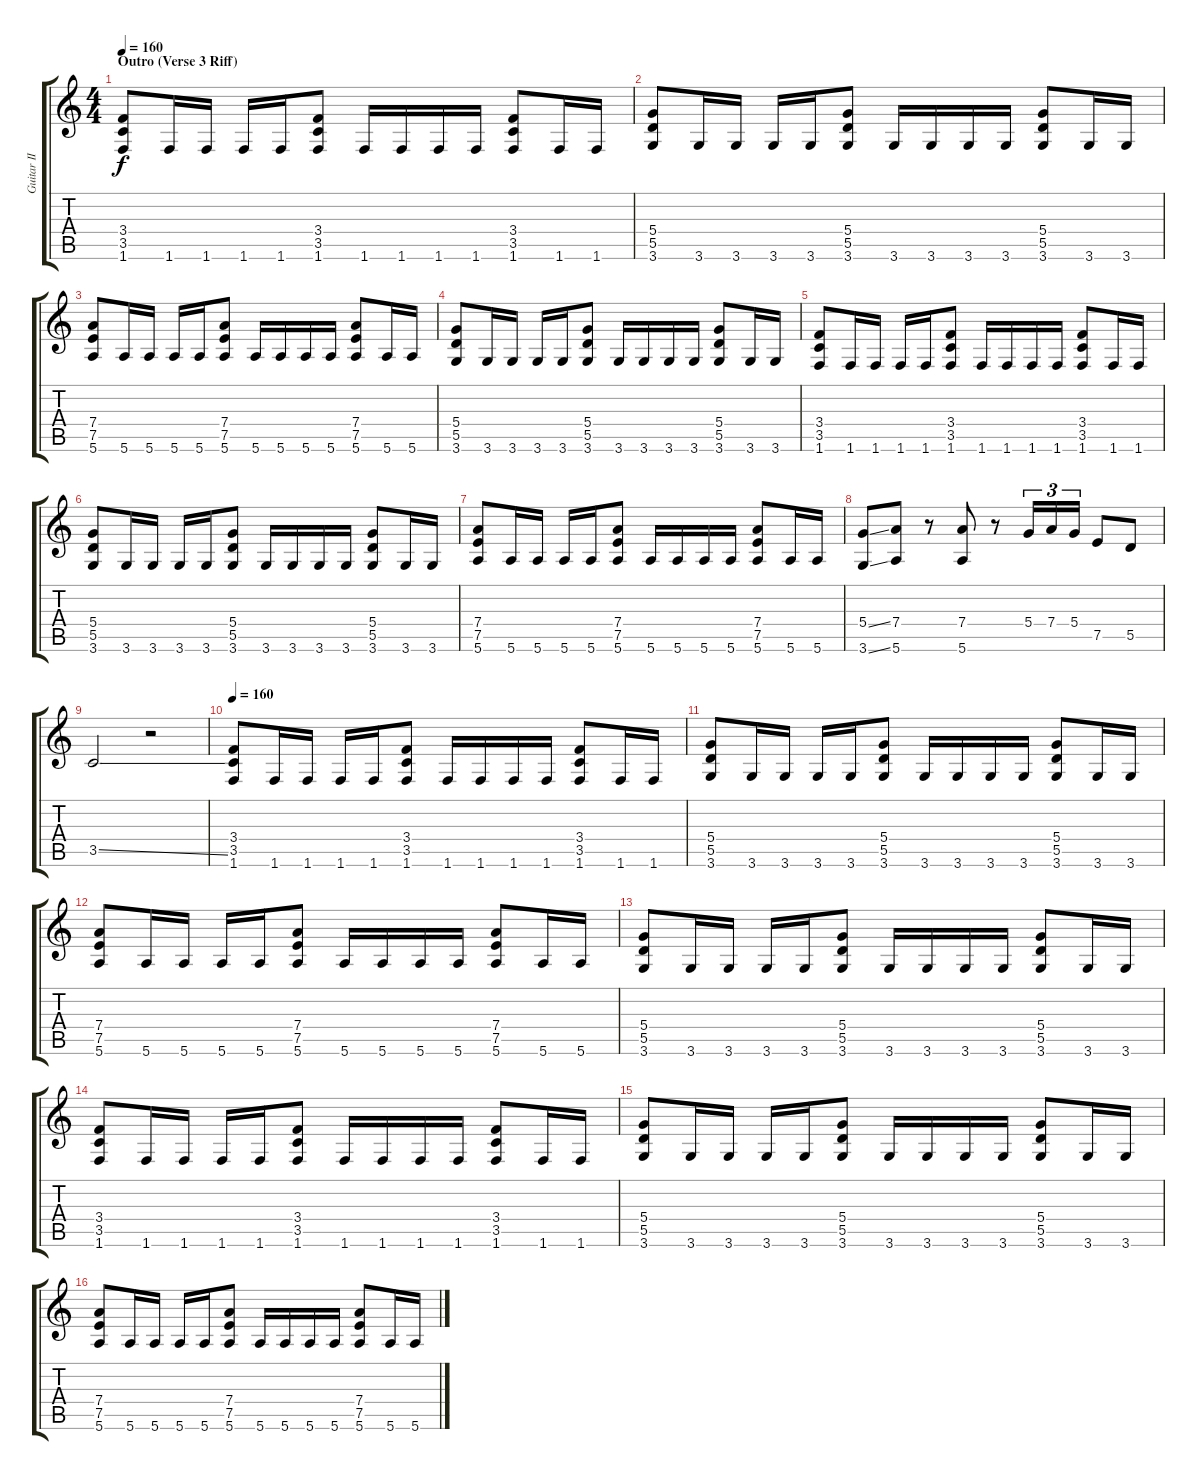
\track ("Guitar II" "Guitar II") {instrument overdrivenguitar}
\staff {score tabs}
\tuning (E4 B3 G3 D3 A2 E2) {hide}
\ts (4 4)
\section ("" "Outro (Verse 3 Riff)")
\tempo 160
\clef g2
\ks c
(3.4 3.5 1.6).8{dy f} 1.6.16 1.6.16 1.6.16 1.6.16 (3.4 3.5 1.6).8 1.6.16 1.6.16 1.6.16 1.6.16 (3.4 3.5 1.6).8 1.6.16 1.6.16 |
(5.4 5.5 3.6).8 3.6.16 3.6.16 3.6.16 3.6.16 (5.4 5.5 3.6).8 3.6.16 3.6.16 3.6.16 3.6.16 (5.4 5.5 3.6).8 3.6.16 3.6.16 |
(7.4 7.5 5.6).8 5.6.16 5.6.16 5.6.16 5.6.16 (7.4 7.5 5.6).8 5.6.16 5.6.16 5.6.16 5.6.16 (7.4 7.5 5.6).8 5.6.16 5.6.16 |
(5.4 5.5 3.6).8 3.6.16 3.6.16 3.6.16 3.6.16 (5.4 5.5 3.6).8 3.6.16 3.6.16 3.6.16 3.6.16 (5.4 5.5 3.6).8 3.6.16 3.6.16 |
(3.4 3.5 1.6).8 1.6.16 1.6.16 1.6.16 1.6.16 (3.4 3.5 1.6).8 1.6.16 1.6.16 1.6.16 1.6.16 (3.4 3.5 1.6).8 1.6.16 1.6.16 |
(5.4 5.5 3.6).8 3.6.16 3.6.16 3.6.16 3.6.16 (5.4 5.5 3.6).8 3.6.16 3.6.16 3.6.16 3.6.16 (5.4 5.5 3.6).8 3.6.16 3.6.16 |
(7.4 7.5 5.6).8 5.6.16 5.6.16 5.6.16 5.6.16 (7.4 7.5 5.6).8 5.6.16 5.6.16 5.6.16 5.6.16 (7.4 7.5 5.6).8 5.6.16 5.6.16 |
(5.4{ss} 3.6{ss}).8{volume 16} (7.4 5.6).8 r.8 (7.4 5.6).8 r.8 5.4.16{tu (3 2)} 7.4.16{tu (3 2)} 5.4.16{tu (3 2)} 7.5.8 5.5.8 |
3.5{ss}.2 r.2 |
\tempo 160
(3.4 3.5 1.6).8{volume 13} 1.6.16 1.6.16 1.6.16 1.6.16 (3.4 3.5 1.6).8 1.6.16 1.6.16 1.6.16 1.6.16 (3.4 3.5 1.6).8 1.6.16 1.6.16 |
(5.4 5.5 3.6).8 3.6.16 3.6.16 3.6.16 3.6.16 (5.4 5.5 3.6).8 3.6.16 3.6.16 3.6.16 3.6.16 (5.4 5.5 3.6).8 3.6.16 3.6.16 |
(7.4 7.5 5.6).8 5.6.16 5.6.16 5.6.16 5.6.16 (7.4 7.5 5.6).8 5.6.16 5.6.16 5.6.16 5.6.16 (7.4 7.5 5.6).8 5.6.16 5.6.16 |
(5.4 5.5 3.6).8 3.6.16 3.6.16 3.6.16 3.6.16 (5.4 5.5 3.6).8 3.6.16 3.6.16 3.6.16 3.6.16 (5.4 5.5 3.6).8 3.6.16 3.6.16 |
(3.4 3.5 1.6).8 1.6.16 1.6.16 1.6.16 1.6.16 (3.4 3.5 1.6).8 1.6.16 1.6.16 1.6.16 1.6.16 (3.4 3.5 1.6).8 1.6.16 1.6.16 |
(5.4 5.5 3.6).8 3.6.16 3.6.16 3.6.16 3.6.16 (5.4 5.5 3.6).8 3.6.16 3.6.16 3.6.16 3.6.16 (5.4 5.5 3.6).8 3.6.16 3.6.16 |
(7.4 7.5 5.6).8 5.6.16 5.6.16 5.6.16 5.6.16 (7.4 7.5 5.6).8 5.6.16 5.6.16 5.6.16 5.6.16 (7.4 7.5 5.6).8 5.6.16 5.6.16
